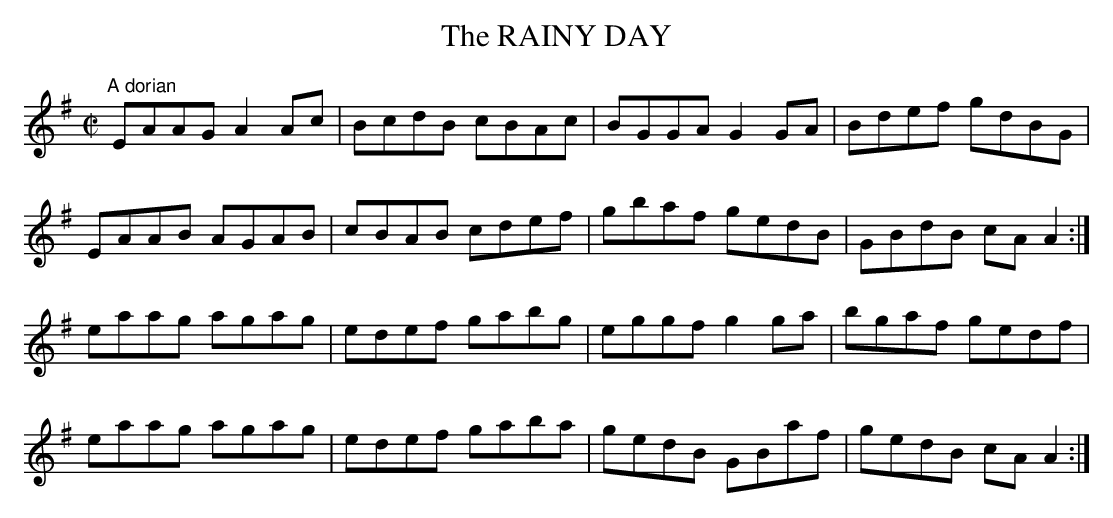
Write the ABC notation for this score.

X:1
T:RAINY DAY, The
M:C|
L:1/8
K:G
"^A dorian"
EAAG A2Ac|BcdB cBAc|BGGA G2GA|Bdef gdBG|
EAAB AGAB|cBAB cdef|gbaf gedB|GBdB cAA2 :|
eaag agag|edef gabg|eggf g2ga|bgaf gedf|
eaag agag|edef gaba|gedB GBaf|gedB cAA2 :|
